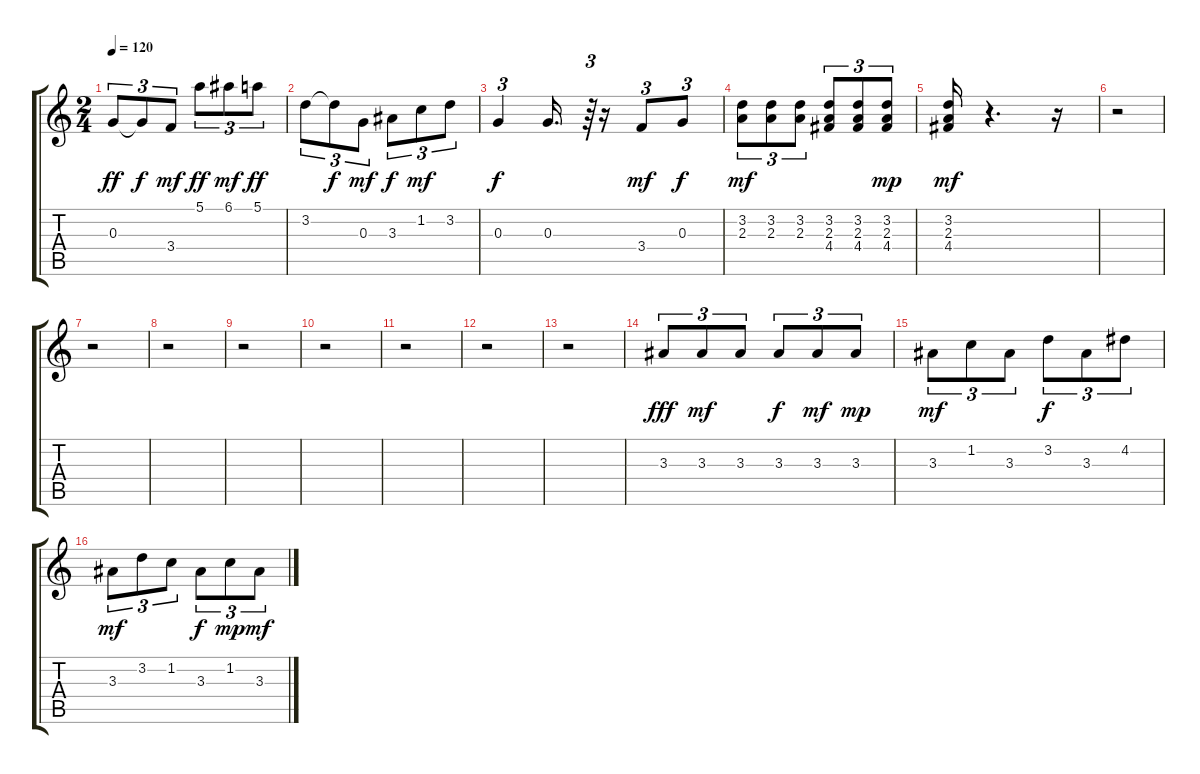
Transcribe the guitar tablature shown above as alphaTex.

\track "" {instrument electricguitarclean}
\staff {score tabs}
\tuning (E4 B3 G3 D3 A2 E2) {hide}
\ts (2 4)
\tempo 120
\clef g2
\ks c
0.3.8{tu (3 2) dy ff} 0.3{t}.8{tu (3 2) dy f} 3.4.8{tu (3 2) dy mf} 5.1.8{tu (3 2) dy ff} 6.1.8{tu (3 2) dy mf} 5.1.8{tu (3 2) dy ff} |
3.2.8{tu (3 2)} 3.2{t}.8{tu (3 2) dy f} 0.3.8{tu (3 2) dy mf} 3.3.8{tu (3 2) dy f} 1.2.8{tu (3 2) dy mf} 3.2.8{tu (3 2)} |
0.3.4{tu (3 2) dy f} 0.3.16{d} r.64{tu (3 2)} r.16 3.4.8{tu (3 2) dy mf} 0.3.8{tu (3 2) dy f} |
(3.2 2.3).8{tu (3 2) dy mf} (3.2 2.3).8{tu (3 2)} (3.2 2.3).8{tu (3 2)} (3.2 2.3 4.4).8{tu (3 2)} (3.2 2.3 4.4).8{tu (3 2)} (3.2 2.3 4.4).8{tu (3 2) dy mp} |
(3.2 2.3 4.4).16{dy mf} r.4{d} r.16 |
r.2 |
r.2 |
r.2 |
r.2 |
r.2 |
r.2 |
r.2 |
r.2 |
3.3.8{tu (3 2) dy fff} 3.3.8{tu (3 2) dy mf} 3.3.8{tu (3 2)} 3.3.8{tu (3 2) dy f} 3.3.8{tu (3 2) dy mf} 3.3.8{tu (3 2) dy mp} |
3.3.8{tu (3 2) dy mf} 1.2.8{tu (3 2)} 3.3.8{tu (3 2)} 3.2.8{tu (3 2) dy f} 3.3.8{tu (3 2)} 4.2.8{tu (3 2)} |
3.3.8{tu (3 2) dy mf} 3.2.8{tu (3 2)} 1.2.8{tu (3 2)} 3.3.8{tu (3 2) dy f} 1.2.8{tu (3 2) dy mp} 3.3.8{tu (3 2) dy mf}
